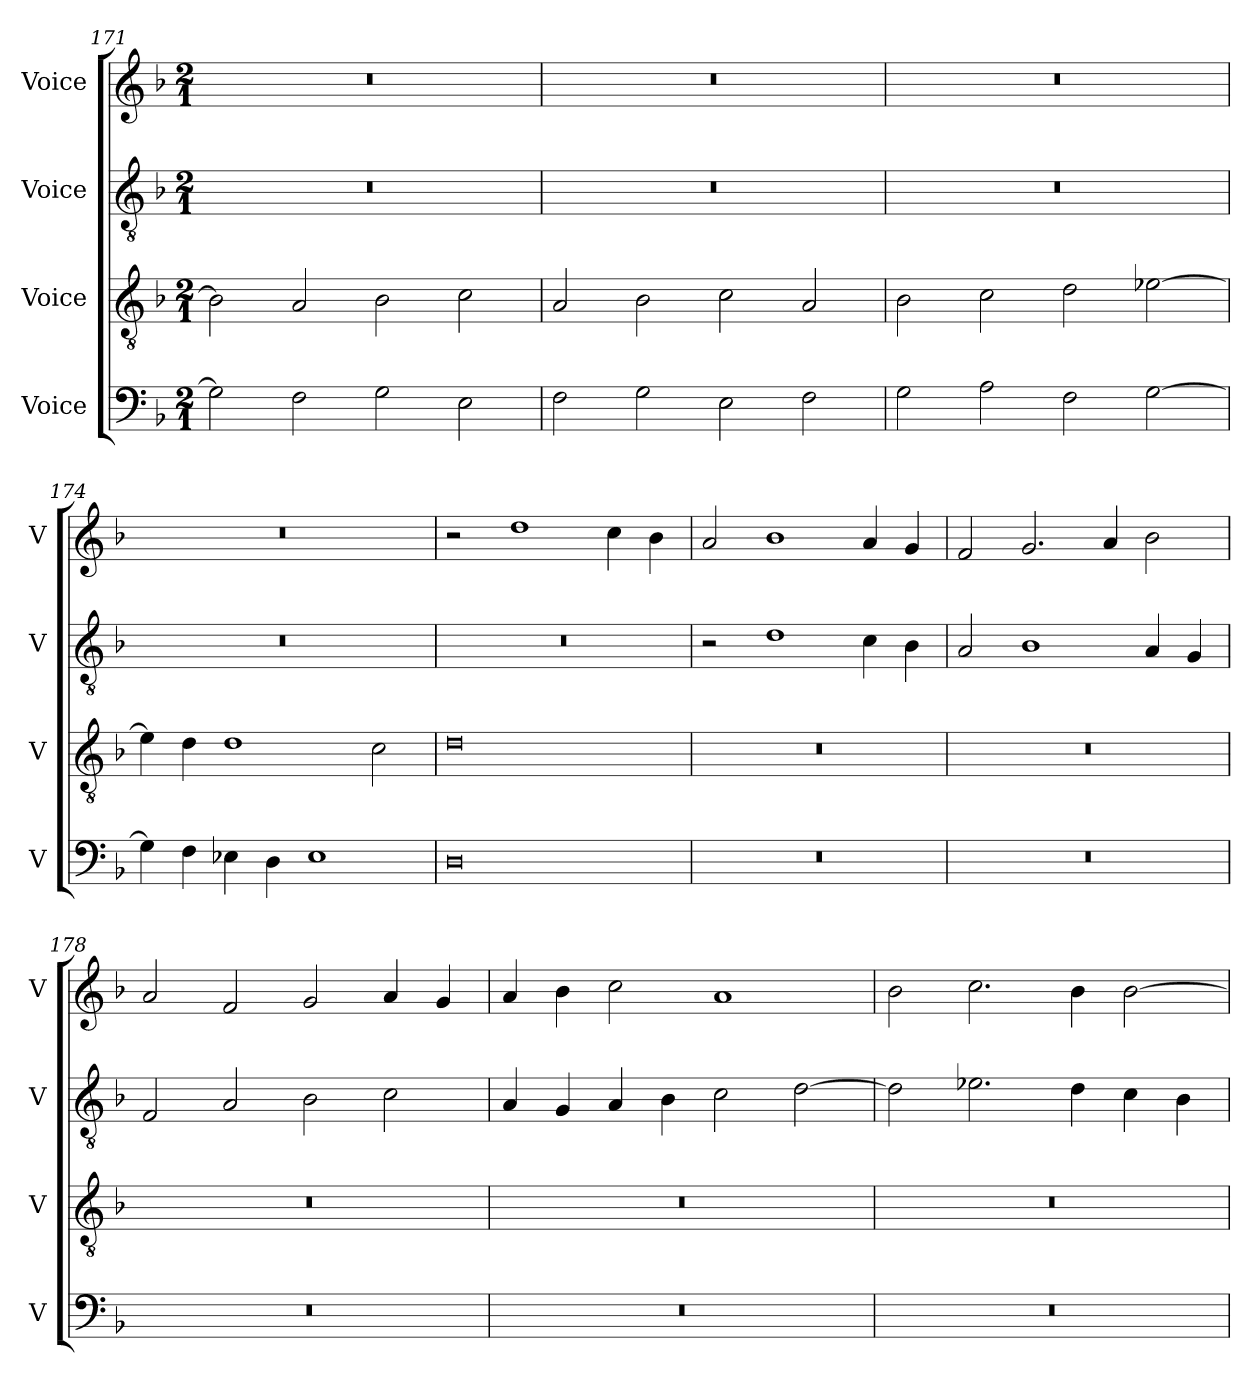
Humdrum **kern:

**kern	**kern	**kern	**kern
*part4	*part3	*part2	*part1
*staff4	*staff3	*staff2	*staff1
*I"Voice	*I"Voice	*I"Voice	*I"Voice
*I'V	*I'V	*I'V	*I'V
*clefF4	*clefGv2	*clefGv2	*clefG2
*k[b-]	*k[b-]	*k[b-]	*k[b-]
*M2/1	*M2/1	*M2/1	*M2/1
=171	=171	=171	=171
2G\]	2B-\]	0r	0r
2F\	2A/	.	.
2G\	2B-\	.	.
2E\	2c\	.	.
=172	=172	=172	=172
2F\	2A/	0r	0r
2G\	2B-\	.	.
2E\	2c\	.	.
2F\	2A/	.	.
=173	=173	=173	=173
2G\	2B-\	0r	0r
2A\	2c\	.	.
2F\	2d\	.	.
[2G\	[2e-X\	.	.
!!LO:LB:g=z
=174	=174	=174	=174
4G\]	4e-\]	0r	0r
4F\	4d\	.	.
4E-X\	1d	.	.
4D\	.	.	.
1E-	.	.	.
.	2c\	.	.
=175	=175	=175	=175
0D	0d	0r	2r
.	.	.	1dd
.	.	.	4cc\
.	.	.	4b-\
=176	=176	=176	=176
0r	0r	2r	2a/
.	.	1d	1b-
.	.	4c\	4a/
.	.	4B-\	4g/
=177	=177	=177	=177
0r	0r	2A/	2f/
.	.	1B-	2.g/
.	.	.	4a/
.	.	4A/	2b-\
.	.	4G/	.
!!LO:LB:g=z
=178	=178	=178	=178
0r	0r	2F/	2a/
.	.	2A/	2f/
.	.	2B-\	2g/
.	.	2c\	4a/
.	.	.	4g/
=179	=179	=179	=179
0r	0r	4A/	4a/
.	.	4G/	4b-\
.	.	4A/	2cc\
.	.	4B-\	.
.	.	2c\	1a
.	.	[2d\	.
=180	=180	=180	=180
0r	0r	2d\]	2b-\
.	.	2.e-X\	2.cc\
.	.	4d\	4b-\
.	.	4c\	[2b-\
.	.	4B-\	.
=	=	=	=
*-	*-	*-	*-
